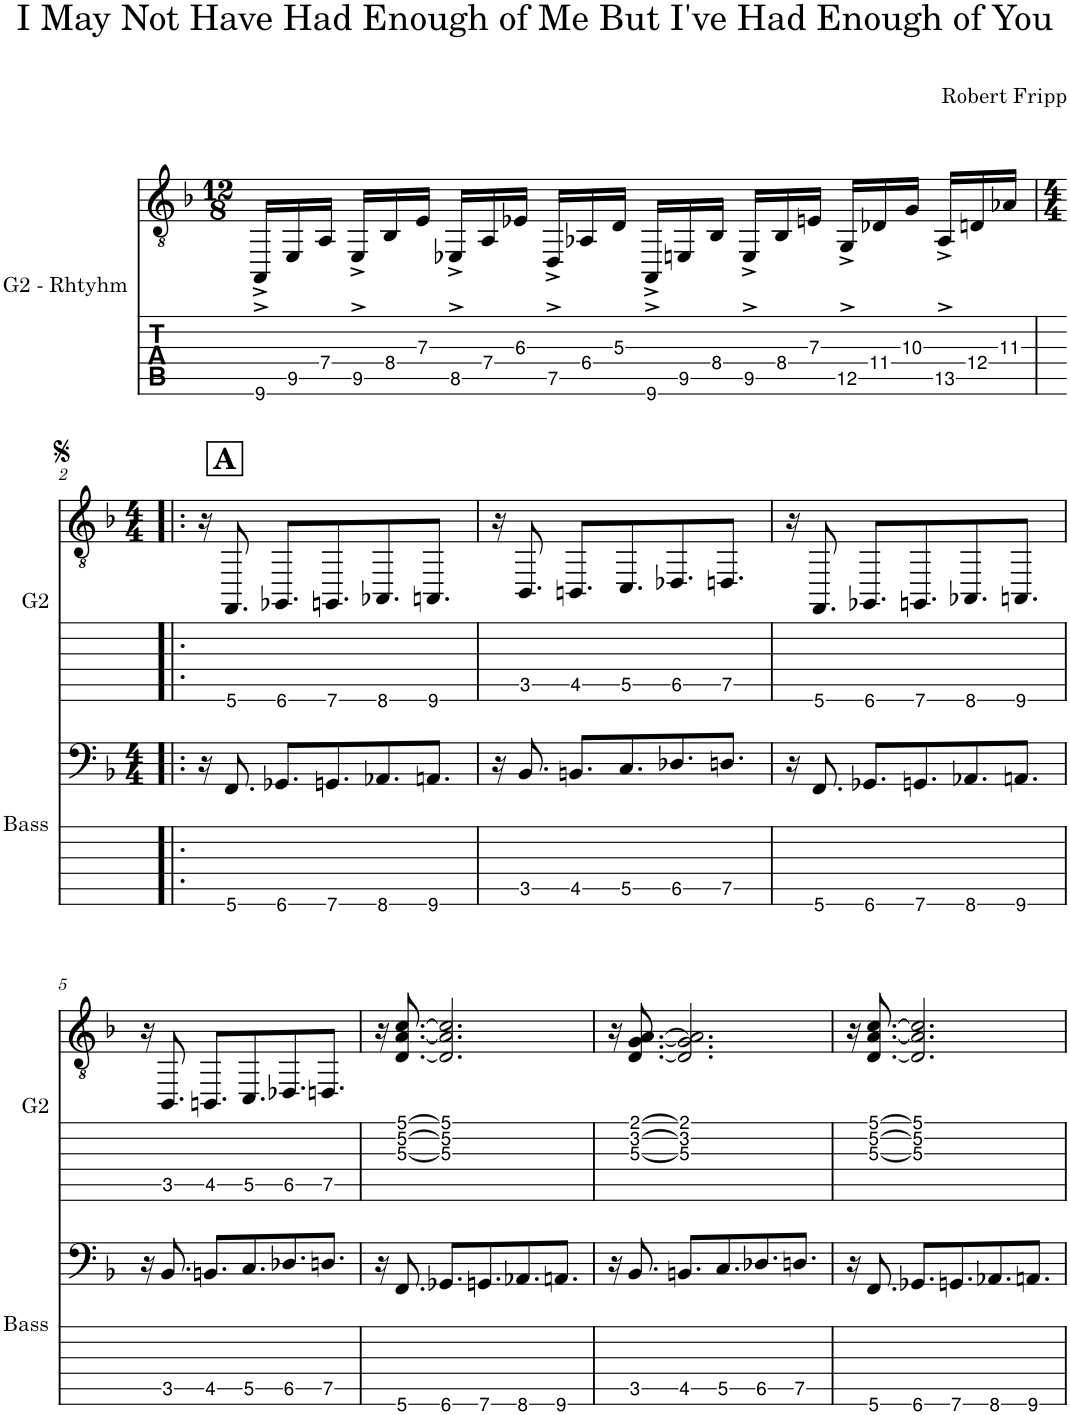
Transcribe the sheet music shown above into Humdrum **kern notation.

**kern	**kern	**kern	**kern	**kern	**kern
*part3	*part3	*part2	*part2	*part1	*part1
*staff6	*staff5	*staff4	*staff3	*staff2	*staff1
*I"Bass	*	*I"G2 - Rhtyhm	*	*I"G1	*
*I'Bass	*	*I'G2	*	*I'G1	*
*stria6	*stria5	*stria6	*	*stria6	*
*clefF4	*clefF4	*	*clefGv2	*	*clefGv2
*Trd7c12	*Trd7c12	*Trd-7c-12	*Trd-7c-12	*Trd-7c-12	*Trd-7c-12
*k[b-]	*k[b-]	*k[b-]	*k[b-]	*k[b-]	*k[b-]
*M12/8	*M12/8	*M12/8	*M12/8	*M12/8	*M12/8
=1	=1	=1	=1	=1	=1
1.r	1.r	16AAA^LL	16AAA^/LL	1.r	1.r
.	.	16EE	16EE/	.	.
.	.	16AA	16AA/JJ	.	.
.	.	16EE^	16EE^/LL	.	.
.	.	16BB-	16BB-/	.	.
.	.	16EJJ	16E/JJ	.	.
.	.	16EE-X^LL	16EE-X^/LL	.	.
.	.	16AA	16AA/	.	.
.	.	16E-X	16E-X/JJ	.	.
.	.	16DD^	16DD^/LL	.	.
.	.	16AA-X	16AA-X/	.	.
.	.	16DJJ	16D/JJ	.	.
.	.	16AAA^LL	16AAA^/LL	.	.
.	.	16EE	16EEn/	.	.
.	.	16BB-	16BB-/JJ	.	.
.	.	16EE^	16EE^/LL	.	.
.	.	16BB-	16BB-/	.	.
.	.	16EJJ	16En/JJ	.	.
.	.	16GG^LL	16GG^/LL	.	.
.	.	16D-X	16D-X/	.	.
.	.	16G	16G/JJ	.	.
.	.	16AA-X^	16AA-^/LL	.	.
.	.	16Dn	16Dn/	.	.
.	.	16A-XJJ	16A-X/JJ	.	.
!!LO:LB:g=z
!!LO:REH:place=s1:a:B:cj:fs=14:t=A:qo=0.25
=2!|:	=2!|:	=2!|:	=2!|:	=2!|:	=2!|:
*M4/4	*M4/4	*M4/4	*M4/4	*M4/4	*M4/4
16r	16r	16r	16r	1r	1r
8.FF	8.FF/	8.FFF	8.FFF/	.	.
8.GG-L	8.GG-X/L	8.GGG-L	8.GGG-X/L	.	.
8.GGJ	8.GGn/	8.GGGJ	8.GGGn/	.	.
8.AA-XL	8.AA-X/	8.AAA-XL	8.AAA-X/	.	.
8.AAnJ	8.AAn/J	8.AAAnJ	8.AAAn/J	.	.
=3	=3	=3	=3	=3	=3
16r	16r	16r	16r	1r	1r
8.BB-	8.BB-/	8.BBB-	8.BBB-/	.	.
8.BBL	8.BBn/L	8.BBBL	8.BBBn/L	.	.
8.CJ	8.C/	8.CCJ	8.CC/	.	.
8.D-L	8.D-X/	8.DD-L	8.DD-X/	.	.
8.DJ	8.Dn/J	8.DDJ	8.DDn/J	.	.
=4	=4	=4	=4	=4	=4
16r	16r	16r	16r	1r	1r
8.FF	8.FF/	8.FFF	8.FFF/	.	.
8.GG-L	8.GG-X/L	8.GGG-L	8.GGG-X/L	.	.
8.GGJ	8.GGn/	8.GGGJ	8.GGGn/	.	.
8.AA-XL	8.AA-X/	8.AAA-XL	8.AAA-X/	.	.
8.AAnJ	8.AAn/J	8.AAAnJ	8.AAAn/J	.	.
!!LO:LB:g=z
=5	=5	=5	=5	=5	=5
16r	16r	16r	16r	1r	1r
8.BB-	8.BB-/	8.BBB-	8.BBB-/	.	.
8.BBL	8.BBn/L	8.BBBL	8.BBBn/L	.	.
8.CJ	8.C/	8.CCJ	8.CC/	.	.
8.D-L	8.D-X/	8.DD-L	8.DD-X/	.	.
8.DJ	8.Dn/J	8.DDJ	8.DDn/J	.	.
=6	=6	=6	=6	=6	=6
16r	16r	16r	16r	1r	1r
8.FF	8.FF/	[8.D [8.A [8.c	[8.D/ [8.A/ [8.c/	.	.
8.GG-XL	8.GG-X/L	2.D] 2.A] 2.c]	2.D/] 2.A/] 2.c/]	.	.
8.GGnJ	8.GGn/	.	.	.	.
8.AA-XL	8.AA-X/	.	.	.	.
8.AAnJ	8.AAn/J	.	.	.	.
=7	=7	=7	=7	=7	=7
16r	16r	16r	16r	1r	1r
8.BB-	8.BB-/	[8.D [8.G [8.A	[8.D/ [8.G/ [8.A/	.	.
8.BBnL	8.BBn/L	2.D] 2.G] 2.A]	2.D/] 2.G/] 2.A/]	.	.
8.CJ	8.C/	.	.	.	.
8.D-XL	8.D-X/	.	.	.	.
8.DnJ	8.Dn/J	.	.	.	.
=8	=8	=8	=8	=8	=8
16r	16r	16r	16r	1r	1r
8.FF	8.FF/	[8.D [8.A [8.c	[8.D/ [8.A/ [8.c/	.	.
8.GG-XL	8.GG-X/L	2.D] 2.A] 2.c]	2.D/] 2.A/] 2.c/]	.	.
8.GGnJ	8.GGn/	.	.	.	.
8.AA-XL	8.AA-X/	.	.	.	.
8.AAnJ	8.AAn/J	.	.	.	.
=	=	=	=	=	=
*-	*-	*-	*-	*-	*-
